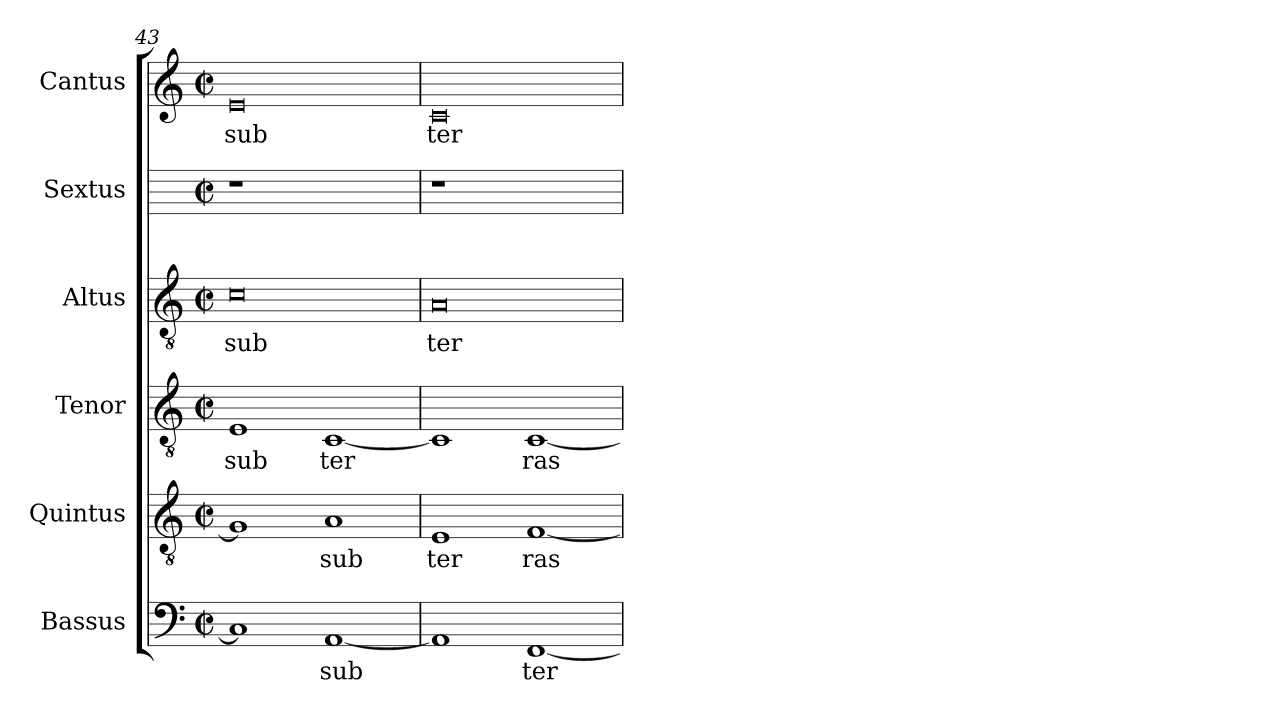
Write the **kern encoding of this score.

**kern	**text	**kern	**text	**kern	**text	**kern	**text	**kern	**kern	**text
*part6	*part6	*part5	*part5	*part4	*part4	*part3	*part3	*part2	*part1	*part1
*staff6	*staff6	*staff5	*staff5	*staff4	*staff4	*staff3	*staff3	*staff2	*staff1	*staff1
*I"Bassus	*	*I"Quintus	*	*I"Tenor	*	*I"Altus	*	*I"Sextus	*I"Cantus	*
*I'Bassus	*	*I'Quintus	*	*I'Tenor	*	*I'Altus	*	*	*I'Cantus	*
*clefF4	*	*clefGv2	*	*clefGv2	*	*clefGv2	*	*	*clefG2	*
*k[]	*	*k[]	*	*k[]	*	*k[]	*	*k[]	*k[]	*
*C:	*	*C:	*	*C:	*	*C:	*	*C:	*C:	*
*M2/2	*	*M2/2	*	*M2/2	*	*M2/2	*	*M2/2	*M2/2	*
*met(c|)	*	*met(c|)	*	*met(c|)	*	*met(c|)	*	*met(c|)	*met(c|)	*
=43	=43	=43	=43	=43	=43	=43	=43	=43	=43	=43
!	!LO:LY:b:cj	!	!LO:LY:b	!	!LO:LY:b	!	!LO:LY:b:cj	!	!	!LO:LY:b:cj
1C]	.	1G]	.	1E	sub	0c	sub	1r	0e	sub
!	!LO:LY:b:cj	!	!LO:LY:b	!	!LO:LY:b	!	!	!	!	!
[<1AA	sub	1A	sub	[<1C	ter	.	.	1ryy	.	.
=44	=44	=44	=44	=44	=44	=44	=44	=44	=44	=44
!	!LO:LY:b:cj	!	!LO:LY:b	!	!LO:LY:b	!	!LO:LY:b:cj	!	!	!LO:LY:b:cj
1AA]	.	1E	ter	1C]	.	0A	ter	1r	0c	ter
!	!LO:LY:b:cj	!	!LO:LY:b	!	!LO:LY:b	!	!	!	!	!
[<1FF	ter	[<1F	ras	[<1C	ras	.	.	1ryy	.	.
=	=	=	=	=	=	=	=	=	=	=
*-	*-	*-	*-	*-	*-	*-	*-	*-	*-	*-
